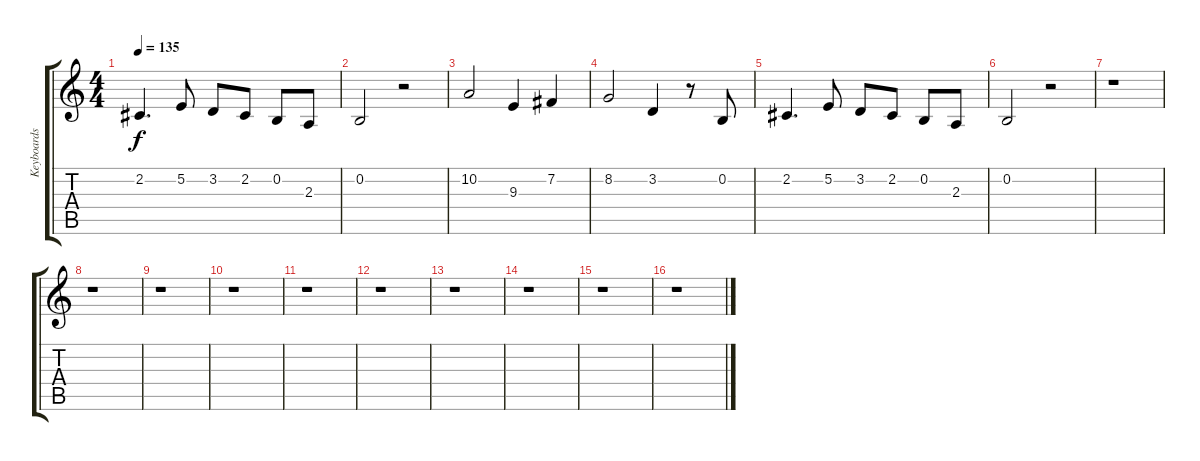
\track ("Keyboards" "Keyboards") {instrument flute}
\staff {score tabs}
\tuning (E4 B3 G3 D3 A2 E2) {hide}
\ts (4 4)
\tempo 135
\clef g2
\ks c
2.2.4{d dy f} 5.2.8 3.2.8 2.2.8 0.2.8 2.3.8 |
0.2.2 r.2 |
10.2.2 9.3.4 7.2.4 |
8.2.2 3.2.4 r.8 0.2.8 |
2.2.4{d} 5.2.8 3.2.8 2.2.8 0.2.8 2.3.8 |
0.2.2 r.2 |
r.1 |
r.1 |
r.1 |
r.1 |
r.1 |
r.1 |
r.1 |
r.1 |
r.1 |
r.1
